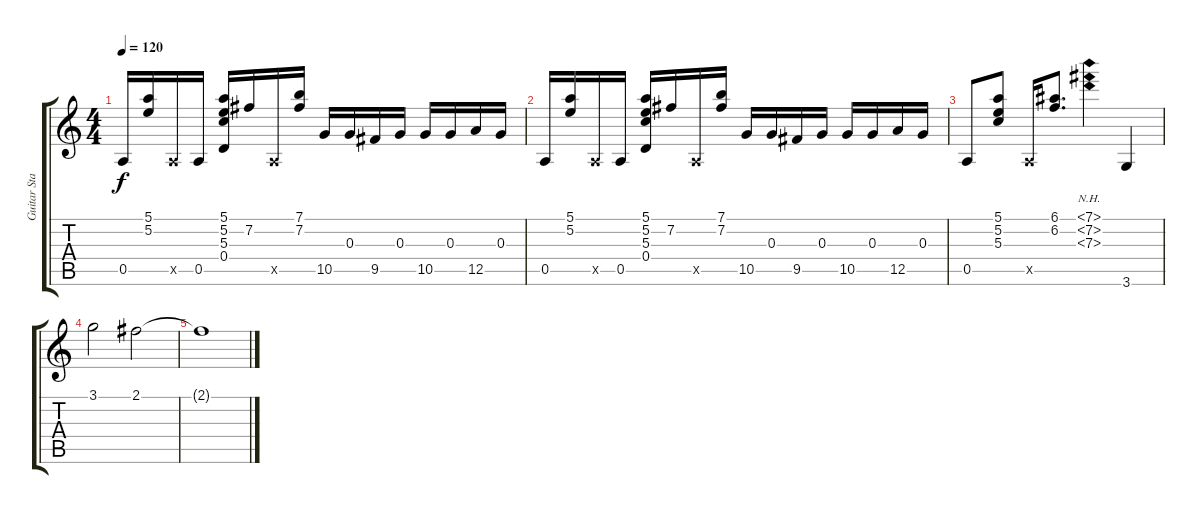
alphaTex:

\track ("Guitar Standard" "Guitar Sta") {instrument acousticguitarsteel}
\staff {score tabs}
\tuning (E4 B3 G3 D3 A2 E2) {hide}
\ts (4 4)
\tempo 120
\clef g2
\ks c
0.5.16{dy f} (5.1 5.2).16 0.5{x}.16 0.5.16 (5.1 5.2 5.3 0.4).16 7.2.16 0.5{x}.16 (7.1 7.2).16 10.5.16 0.3.16 9.5.16 0.3.16 10.5.16 0.3.16 12.5.16 0.3.16 |
0.5.16 (5.1 5.2).16 0.5{x}.16 0.5.16 (5.1 5.2 5.3 0.4).16 7.2.16 0.5{x}.16 (7.1 7.2).16 10.5.16 0.3.16 9.5.16 0.3.16 10.5.16 0.3.16 12.5.16 0.3.16 |
0.5.8 (5.1 5.2 5.3).8 0.5{x}.16 (6.1 6.2).8{d} (7.1{nh} 7.2{nh} 7.3{nh}).4 3.6.4 |
3.1.2 2.1.2 |
2.1{t}.1
